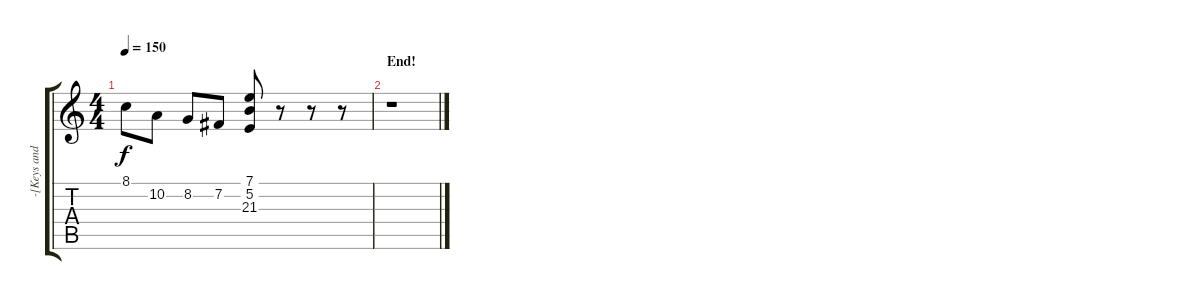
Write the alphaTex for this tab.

\track ("-[Keys and Strings]-" "-[Keys and") {instrument stringensemble1}
\staff {score tabs}
\tuning (E4 B3 G3 D3 A2 E2) {hide}
\ts (4 4)
\tempo 150
\clef g2
\ks c
8.1.8{dy f} 10.2.8 8.2.8 7.2.8 (7.1 5.2 21.3).8 r.8 r.8 r.8 |
\section ("" "End!")
r.1
